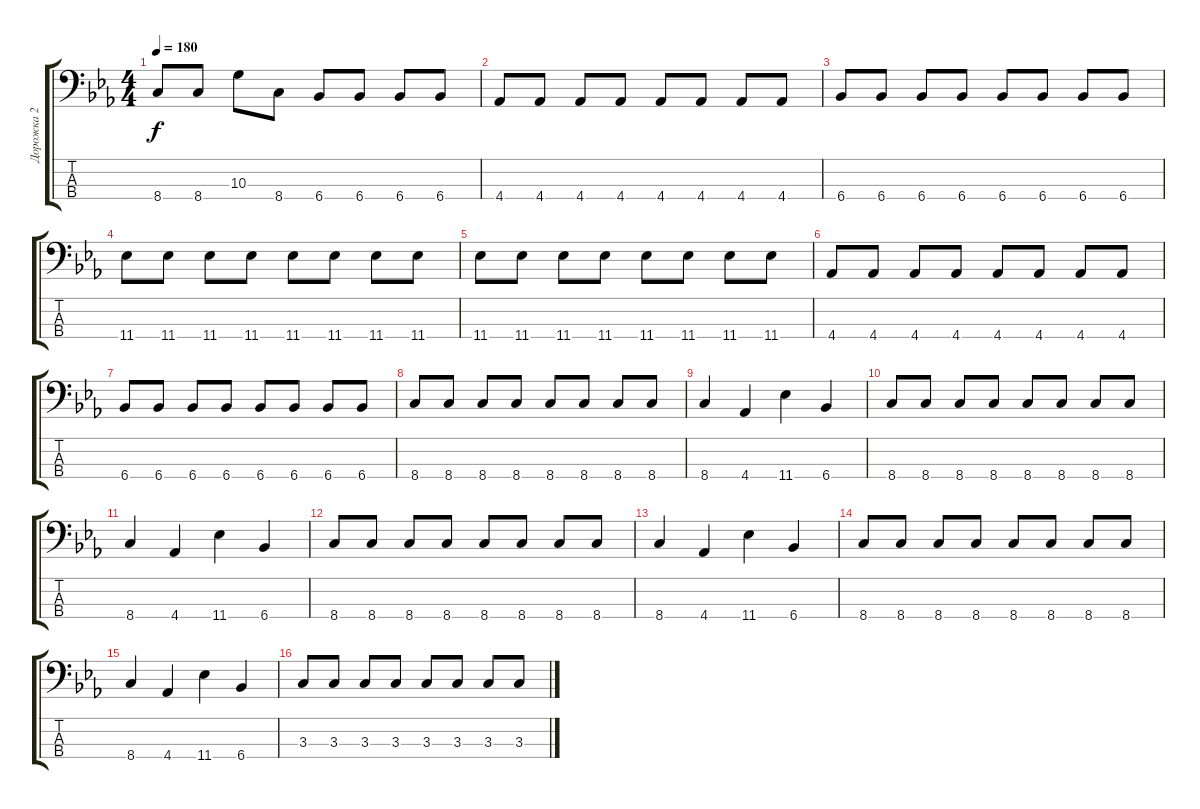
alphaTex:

\track ("Дорожка 2" "Дорожка 2") {instrument electricbasspick}
\staff {score tabs}
\tuning (G2 D2 A1 E1) {hide}
\ts (4 4)
\tempo 180
\clef f4
\ks eb
8.4.8{dy f} 8.4.8 10.3.8 8.4.8 6.4.8 6.4.8 6.4.8 6.4.8 |
4.4.8 4.4.8 4.4.8 4.4.8 4.4.8 4.4.8 4.4.8 4.4.8 |
6.4.8 6.4.8 6.4.8 6.4.8 6.4.8 6.4.8 6.4.8 6.4.8 |
11.4.8 11.4.8 11.4.8 11.4.8 11.4.8 11.4.8 11.4.8 11.4.8 |
11.4.8 11.4.8 11.4.8 11.4.8 11.4.8 11.4.8 11.4.8 11.4.8 |
4.4.8 4.4.8 4.4.8 4.4.8 4.4.8 4.4.8 4.4.8 4.4.8 |
6.4.8 6.4.8 6.4.8 6.4.8 6.4.8 6.4.8 6.4.8 6.4.8 |
8.4.8 8.4.8 8.4.8 8.4.8 8.4.8 8.4.8 8.4.8 8.4.8 |
8.4.4 4.4.4 11.4.4 6.4.4 |
8.4.8 8.4.8 8.4.8 8.4.8 8.4.8 8.4.8 8.4.8 8.4.8 |
8.4.4 4.4.4 11.4.4 6.4.4 |
8.4.8 8.4.8 8.4.8 8.4.8 8.4.8 8.4.8 8.4.8 8.4.8 |
8.4.4 4.4.4 11.4.4 6.4.4 |
8.4.8 8.4.8 8.4.8 8.4.8 8.4.8 8.4.8 8.4.8 8.4.8 |
8.4.4 4.4.4 11.4.4 6.4.4 |
3.3.8 3.3.8 3.3.8 3.3.8 3.3.8 3.3.8 3.3.8 3.3.8
